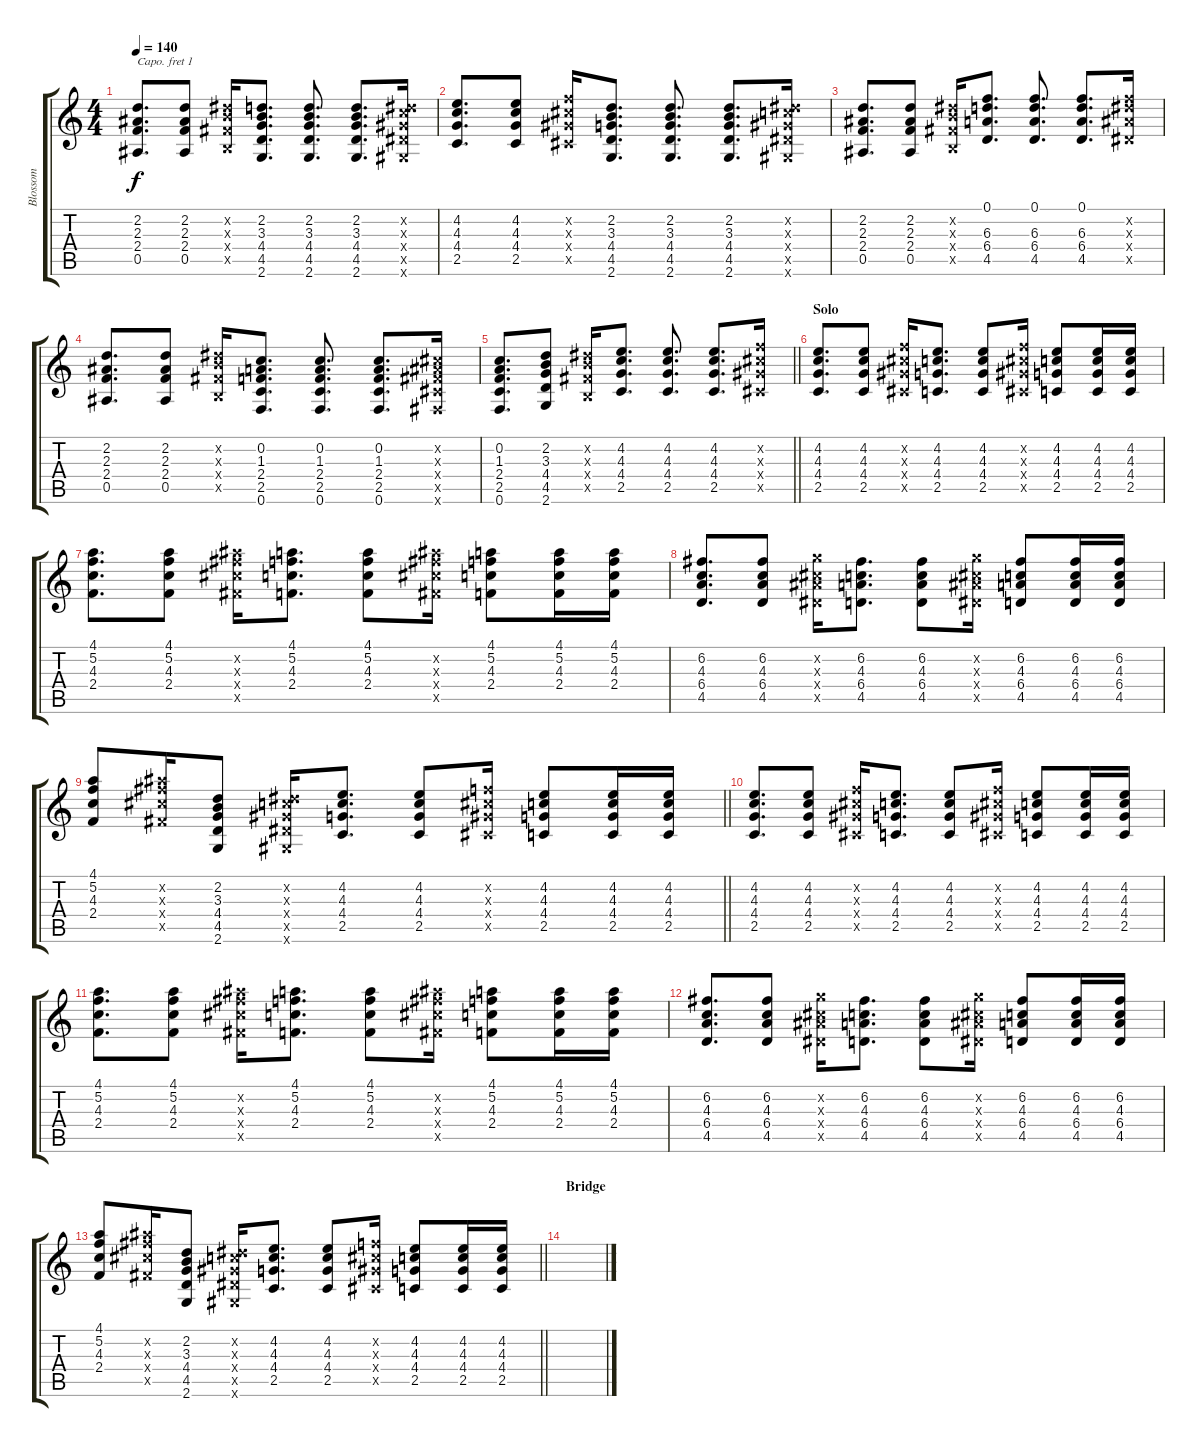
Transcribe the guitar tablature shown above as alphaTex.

\track ("Blossom" "Blossom") {instrument electricguitarclean}
\staff {score tabs}
\capo 1
\tuning (E4 B3 G3 D3 A2 E2) {hide}
\ts (4 4)
\tempo 140
\clef g2
\ks c
(2.2 2.3 2.4 0.5).8{d dy f} (2.2 2.3 2.4 0.5).8 (3.2{x} 3.3{x} 3.4{x} 1.5{x}).16 (2.2 3.3 4.4 4.5 2.6).8{d} (2.2 3.3 4.4 4.5 2.6).8{d} (2.2 3.3 4.4 4.5 2.6).8{d} (3.2{x} 4.3{x} 5.4{x} 5.5{x} 3.6{x}).16 |
(4.2 4.3 4.4 2.5).8{d} (4.2 4.3 4.4 2.5).8 (5.2{x} 5.3{x} 5.4{x} 3.5{x}).16 (2.2 3.3 4.4 4.5 2.6).8{d} (2.2 3.3 4.4 4.5 2.6).8{d} (2.2 3.3 4.4 4.5 2.6).8{d} (3.2{x} 4.3{x} 5.4{x} 5.5{x} 3.6{x}).16 |
(2.2 2.3 2.4 0.5).8{d} (2.2 2.3 2.4 0.5).8 (3.2{x} 3.3{x} 3.4{x} 1.5{x}).16 (0.1 6.3 6.4 4.5).8{d} (0.1 6.3 6.4 4.5).8{d} (0.1 6.3 6.4 4.5).8{d} (5.2{x} 7.3{x} 7.4{x} 5.5{x}).16 |
(2.2 2.3 2.4 0.5).8{d} (2.2 2.3 2.4 0.5).8 (3.2{x} 3.3{x} 3.4{x} 1.5{x}).16 (0.2 1.3 2.4 2.5 0.6).8{d} (0.2 1.3 2.4 2.5 0.6).8{d} (0.2 1.3 2.4 2.5 0.6).8{d} (1.2{x} 2.3{x} 3.4{x} 3.5{x} 1.6{x}).16 |
\barLineRight lightlight
(0.2 1.3 2.4 2.5 0.6).8{d} (2.2 3.3 4.4 4.5 2.6).8 (3.2{x} 3.3{x} 3.4{x} 1.5{x}).16 (4.2 4.3 4.4 2.5).8{d} (4.2 4.3 4.4 2.5).8{d} (4.2 4.3 4.4 2.5).8{d} (5.2{x} 5.3{x} 5.4{x} 3.5{x}).16 |
\section ("" "Solo")
(4.2 4.3 4.4 2.5).8{d} (4.2 4.3 4.4 2.5).8 (5.2{x} 5.3{x} 5.4{x} 3.5{x}).16 (4.2 4.3 4.4 2.5).8{d} (4.2 4.3 4.4 2.5).8 (5.2{x} 5.3{x} 5.4{x} 3.5{x}).16 (4.2 4.3 4.4 2.5).8 (4.2 4.3 4.4 2.5).16 (4.2 4.3 4.4 2.5).16 |
(4.1 5.2 4.3 2.4).8{d} (4.1 5.2 4.3 2.4).8 (10.2{x} 10.3{x} 10.4{x} 8.5{x}).16 (4.1 5.2 4.3 2.4).8{d} (4.1 5.2 4.3 2.4).8 (10.2{x} 10.3{x} 10.4{x} 8.5{x}).16 (4.1 5.2 4.3 2.4).8 (4.1 5.2 4.3 2.4).16 (4.1 5.2 4.3 2.4).16 |
(6.2 4.3 6.4 4.5).8{d} (6.2 4.3 6.4 4.5).8 (7.2{x} 5.3{x} 7.4{x} 5.5{x}).16 (6.2 4.3 6.4 4.5).8{d} (6.2 4.3 6.4 4.5).8 (7.2{x} 5.3{x} 7.4{x} 5.5{x}).16 (6.2 4.3 6.4 4.5).8 (6.2 4.3 6.4 4.5).16 (6.2 4.3 6.4 4.5).16 |
\barLineRight lightlight
(4.1 5.2 4.3 2.4).8 (10.2{x} 10.3{x} 10.4{x} 8.5{x}).16 (2.2 3.3 4.4 4.5 2.6).8 (3.2{x} 4.3{x} 5.4{x} 5.5{x} 3.6{x}).16 (4.2 4.3 4.4 2.5).8{d} (4.2 4.3 4.4 2.5).8 (5.2{x} 5.3{x} 5.4{x} 3.5{x}).16 (4.2 4.3 4.4 2.5).8 (4.2 4.3 4.4 2.5).16 (4.2 4.3 4.4 2.5).16 |
(4.2 4.3 4.4 2.5).8{d} (4.2 4.3 4.4 2.5).8 (5.2{x} 5.3{x} 5.4{x} 3.5{x}).16 (4.2 4.3 4.4 2.5).8{d} (4.2 4.3 4.4 2.5).8 (5.2{x} 5.3{x} 5.4{x} 3.5{x}).16 (4.2 4.3 4.4 2.5).8 (4.2 4.3 4.4 2.5).16 (4.2 4.3 4.4 2.5).16 |
(4.1 5.2 4.3 2.4).8{d} (4.1 5.2 4.3 2.4).8 (10.2{x} 10.3{x} 10.4{x} 8.5{x}).16 (4.1 5.2 4.3 2.4).8{d} (4.1 5.2 4.3 2.4).8 (10.2{x} 10.3{x} 10.4{x} 8.5{x}).16 (4.1 5.2 4.3 2.4).8 (4.1 5.2 4.3 2.4).16 (4.1 5.2 4.3 2.4).16 |
(6.2 4.3 6.4 4.5).8{d} (6.2 4.3 6.4 4.5).8 (7.2{x} 5.3{x} 7.4{x} 5.5{x}).16 (6.2 4.3 6.4 4.5).8{d} (6.2 4.3 6.4 4.5).8 (7.2{x} 5.3{x} 7.4{x} 5.5{x}).16 (6.2 4.3 6.4 4.5).8 (6.2 4.3 6.4 4.5).16 (6.2 4.3 6.4 4.5).16 |
\barLineRight lightlight
(4.1 5.2 4.3 2.4).8 (10.2{x} 10.3{x} 10.4{x} 8.5{x}).16 (2.2 3.3 4.4 4.5 2.6).8 (3.2{x} 4.3{x} 5.4{x} 5.5{x} 3.6{x}).16 (4.2 4.3 4.4 2.5).8{d} (4.2 4.3 4.4 2.5).8 (5.2{x} 5.3{x} 5.4{x} 3.5{x}).16 (4.2 4.3 4.4 2.5).8 (4.2 4.3 4.4 2.5).16 (4.2 4.3 4.4 2.5).16 |
\section ("" "Bridge")
